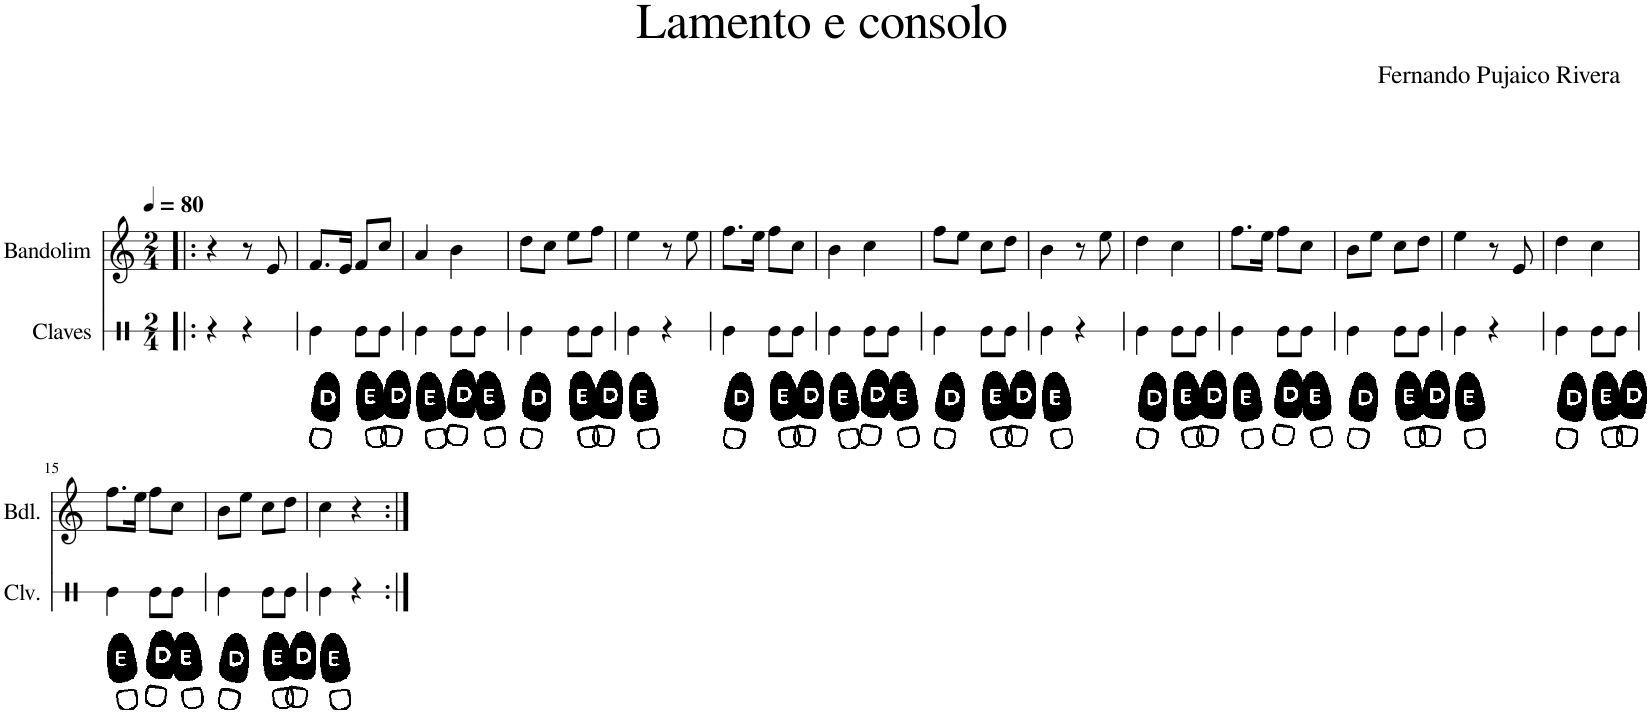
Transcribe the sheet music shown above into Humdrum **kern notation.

**kern	**kern
*part2	*part1
*staff2	*staff1
*I"Claves	*I"Bandolim
*I'Clv.	*I'Bdl.
*stria1	*
*clefX	*clefG2
*k[]	*k[]
*M2/4	*M2/4
*MM80	*MM80
=1!|:	=1!|:
4r	4r
4r	8r
.	8e/
=2	=2
4Re\	8.f/L
.	16e/Jk
8Re\L	8f/L
8Re\J	8cc/J
=3	=3
4Re\	4a/
8Re\L	4b\
8Re\J	.
=4	=4
4Re\	8dd\L
.	8cc\J
8Re\L	8ee\L
8Re\J	8ff\J
=5	=5
4Re\	4ee\
4r	8r
.	8ee\
=6	=6
4Re\	8.ff\L
.	16ee\Jk
8Re\L	8ff\L
8Re\J	8cc\J
=7	=7
4Re\	4b\
8Re\L	4cc\
8Re\J	.
=8	=8
4Re\	8ff\L
.	8ee\J
8Re\L	8cc\L
8Re\J	8dd\J
=9	=9
4Re\	4b\
4r	8r
.	8ee\
=10	=10
4Re\	4dd\
8Re\L	4cc\
8Re\J	.
=11	=11
4Re\	8.ff\L
.	16ee\Jk
8Re\L	8ff\L
8Re\J	8cc\J
=12	=12
4Re\	8b\L
.	8ee\J
8Re\L	8cc\L
8Re\J	8dd\J
=13	=13
4Re\	4ee\
4r	8r
.	8e/
=14	=14
4Re\	4dd\
8Re\L	4cc\
8Re\J	.
!!LO:LB:g=z
=15	=15
4Re\	8.ff\L
.	16ee\Jk
8Re\L	8ff\L
8Re\J	8cc\J
=16	=16
4Re\	8b\L
.	8ee\J
8Re\L	8cc\L
8Re\J	8dd\J
=17	=17
4Re\	4cc\
4r	4r
=:|!	=:|!
*-	*-
